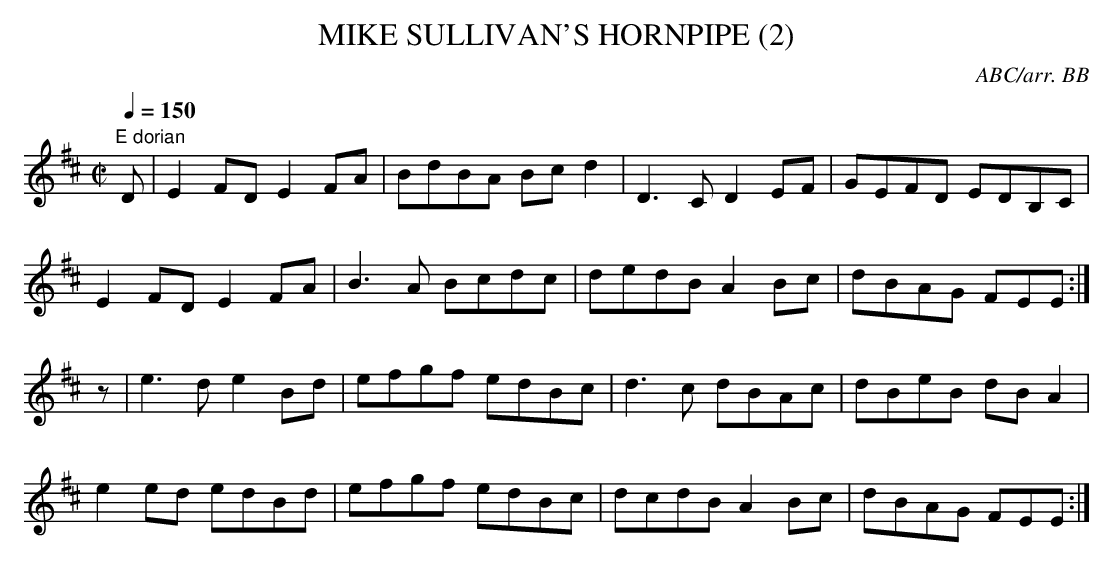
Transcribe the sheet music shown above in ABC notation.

X:1
T:MIKE SULLIVAN'S HORNPIPE (2)
C:ABC/arr. BB
Q:1/4=150
L:1/8
M:C|
K:D
"E dorian" % source key = A dorian
D|E2FD E2FA|BdBA Bcd2|D3C D2 EF|GEFD EDB,C |
E2FD E2FA|B3A Bcdc|dedB A2 Bc|dBAG FEE :|
z|e3d e2 Bd|efgf edBc|d3c dBAc|dBeB dBA2|
e2ed edBd|efgf edBc|dcdB A2 Bc|dBAG FEE :|
